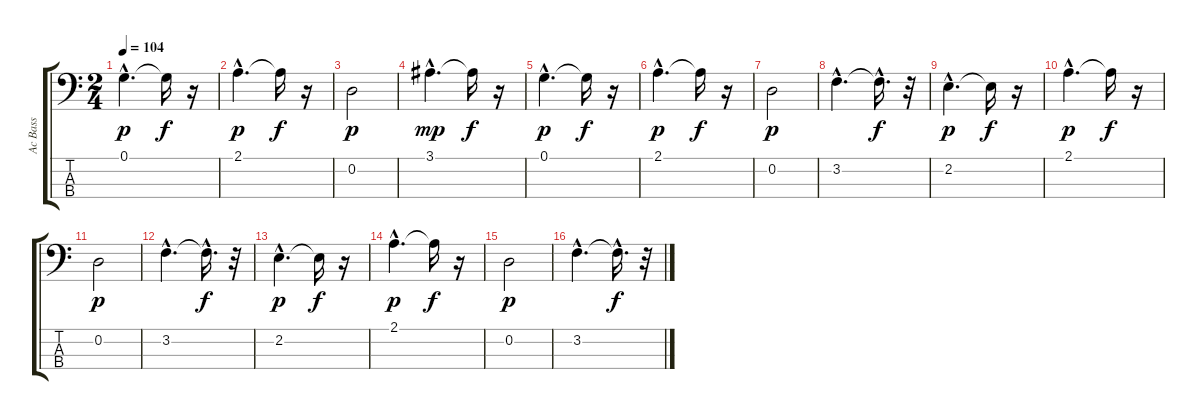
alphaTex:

\track ("Ac Bass" "Ac Bass") {instrument acousticbass}
\staff {score tabs}
\tuning (G2 D2 A1 E1) {hide}
\ts (2 4)
\tempo 104
\clef f4
\ks c
0.1{hac}.4{d dy p} 0.1{t}.16{dy f} r.16 |
2.1{hac}.4{d dy p} 2.1{t}.16{dy f} r.16 |
0.2.2{dy p} |
3.1{hac}.4{d dy mp} 3.1{t}.16{dy f} r.16 |
0.1{hac}.4{d dy p} 0.1{t}.16{dy f} r.16 |
2.1{hac}.4{d dy p} 2.1{t}.16{dy f} r.16 |
0.2.2{dy p} |
3.2{hac}.4{d} 3.2{hac t}.16{d dy f} r.32 |
2.2{hac}.4{d dy p} 2.2{t}.16{dy f} r.16 |
2.1{hac}.4{d dy p} 2.1{t}.16{dy f} r.16 |
0.2.2{dy p} |
3.2{hac}.4{d} 3.2{hac t}.16{d dy f} r.32 |
2.2{hac}.4{d dy p} 2.2{t}.16{dy f} r.16 |
2.1{hac}.4{d dy p} 2.1{t}.16{dy f} r.16 |
0.2.2{dy p} |
3.2{hac}.4{d} 3.2{hac t}.16{d dy f} r.32
